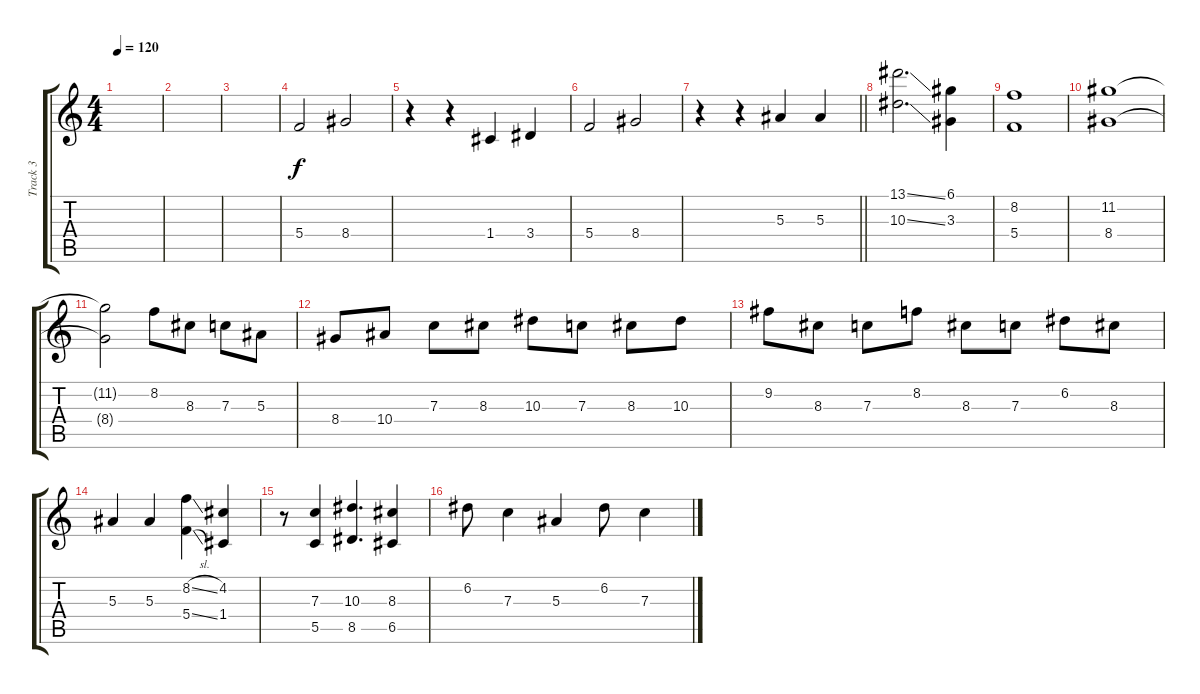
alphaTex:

\track ("Track 3" "Track 3") {instrument distortionguitar}
\staff {score tabs}
\tuning (D4 A3 F3 C3 G2 C2) {hide}
\ts (4 4)
\tempo 120
\clef g2
\ks c
|
|
|
5.4.2 8.4.2 |
r.4 r.4 1.4.4 3.4.4 |
5.4.2 8.4.2 |
\barLineRight lightlight
r.4 r.4 5.3.4 5.3.4 |
\section ("" "")
(13.1{ss} 10.3{ss}).2{d} (6.1 3.3).4 |
(8.2 5.4).1 |
(11.2 8.4).1 |
(11.2{t} 8.4{t}).2 8.2.8 8.3.8 7.3.8 5.3.8 |
8.4.8 10.4.8 7.3.8 8.3.8 10.3.8 7.3.8 8.3.8 10.3.8 |
9.2.8 8.3.8 7.3.8 8.2.8 8.3.8 7.3.8 6.2.8 8.3.8 |
5.3.4 5.3.4 (8.2{sl} 5.4{sl}).4 (4.2 1.4).4 |
r.8 (7.3 5.5).4 (10.3 8.5).4{d} (8.3 6.5).4 |
6.2.8 7.3.4 5.3.4 6.2.8 7.3.4
